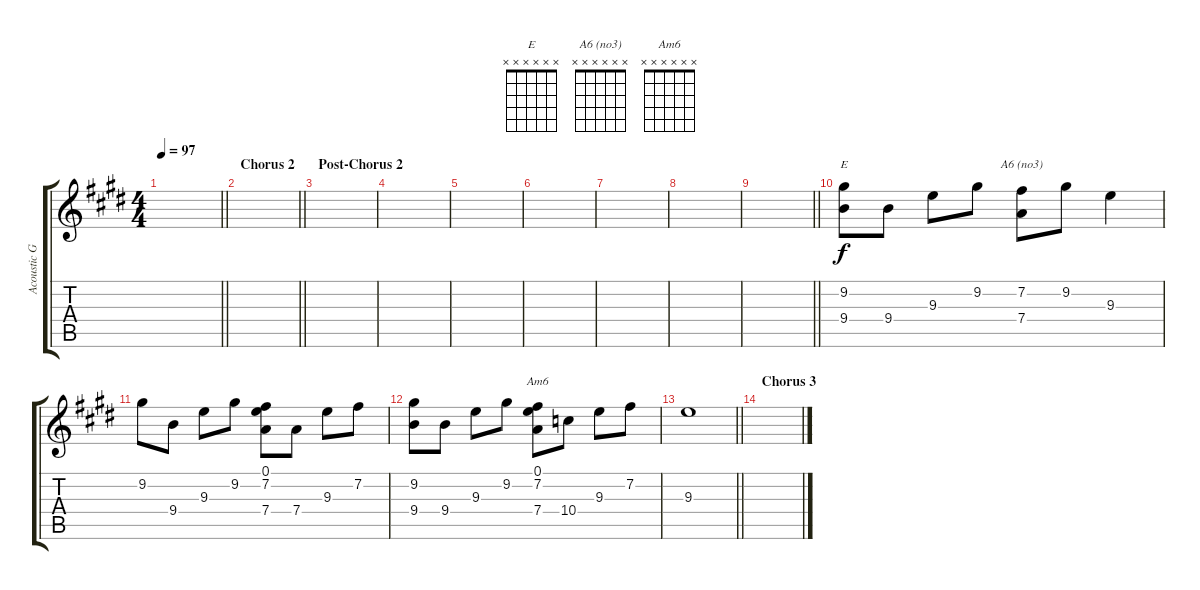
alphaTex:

\track ("Acoustic Guitar" "Acoustic G") {instrument acousticguitarnylon}
\staff {score tabs}
\tuning (E4 B3 G3 D3 A2 E2) {hide}
\chord ("E" x x x x x x)
\chord ("A6 (no3)" x x x x x x)
\chord ("Am6" x x x x x x)
\ts (4 4)
\tempo 97
\clef g2
\barLineRight lightlight
\ks e
|
\section ("" "Chorus 2")
\barLineRight lightlight
|
\section ("" "Post-Chorus 2")
|
|
|
|
|
|
\barLineRight lightlight
|
(9.2 9.4).8{ch "E"} 9.4.8 9.3.8 9.2.8 (7.2 7.4).8{ch "A6 (no3)"} 9.2.8 9.3.4 |
9.2.8 9.4.8 9.3.8 9.2.8 (0.1 7.2 7.4).8 7.4.8 9.3.8 7.2.8 |
(9.2 9.4).8 9.4.8 9.3.8 9.2.8 (0.1 7.2 7.4).8{ch "Am6"} 10.4.8 9.3.8 7.2.8 |
\barLineRight lightlight
9.3.1 |
\section ("" "Chorus 3")
